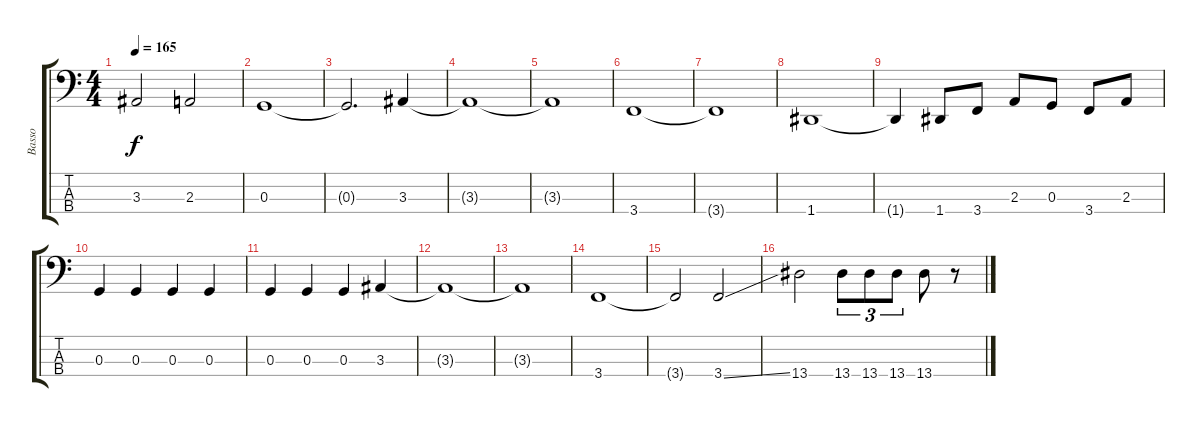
\track ("Basso" "Basso") {instrument electricbassfinger}
\staff {score tabs}
\tuning (F2 C2 G1 D1) {hide}
\ts (4 4)
\tempo 165
\clef f4
\ks c
3.3.2{dy f} 2.3.2 |
0.3.1 |
0.3{t}.2{d} 3.3.4 |
3.3{t}.1 |
3.3{t}.1 |
3.4.1 |
3.4{t}.1 |
1.4.1 |
1.4{t}.4 1.4.8 3.4.8 2.3.8 0.3.8 3.4.8 2.3.8 |
0.3.4 0.3.4 0.3.4 0.3.4 |
0.3.4 0.3.4 0.3.4 3.3.4 |
3.3{t}.1 |
3.3{t}.1 |
3.4.1 |
3.4{t}.2 3.4{ss}.2 |
13.4.2 13.4.8{tu (3 2)} 13.4.8{tu (3 2)} 13.4.8{tu (3 2)} 13.4.8 r.8
